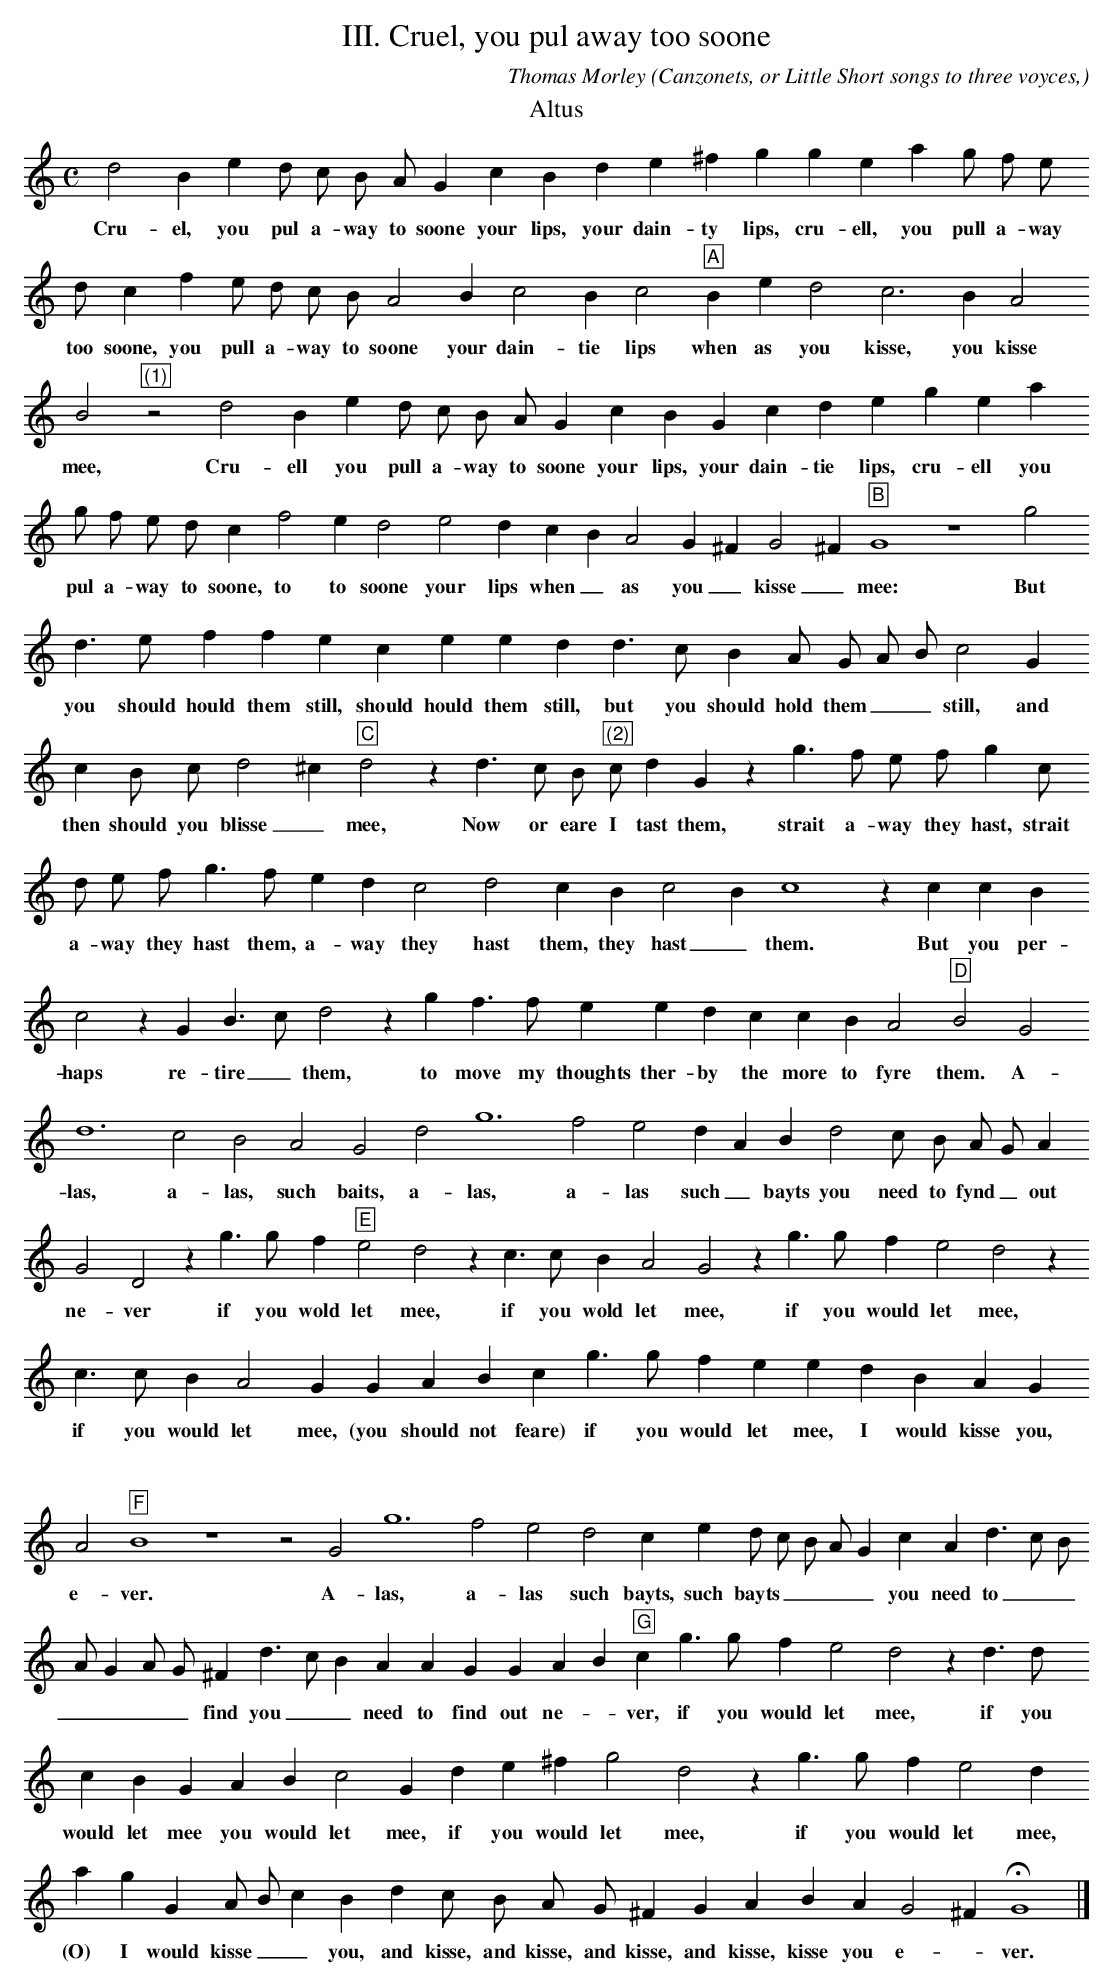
X:1
T:III. Cruel, you pul away too soone
O: Canzonets, or Little Short songs to three voyces,
C: Thomas Morley
K:C
T: Altus
M:C
L:1/8
   d4  B2  e2  d   c B   A  G2    c2   B2    d2   e2   ^f2\
w: Cru-el, you pul a-way to soone your lips, your dain-ty
   g2    g2  e2   a2  g    f e   d   c2     f2  e    d c   B\
w: lips, cru-ell, you pull a-way too soone, you pull a-way to
   A4    B2   c4   B2  c4 "A" B2   e2 d4  c6     B2  A4    B4  "(1)"z4  d4  B2  e2\
w: soone your dain-tie lips   when as you kisse, you kisse mee, Cru-ell you
   d    c B   A  G2    c2   B2    G2   c2   d2  e2    g2  e2  a2  g   f e   d\
w: pull a-way to soone your lips, your dain-tie lips, cru-ell you pul a-way to
   c2     f4 e2 d4    e4   d2   c2   B2 A4  G2 ^F2 G4 ^F2  "B" G8 z8 g4  d3  e\
w: soone, to to soone your lips when _  as  you _  kisse _     mee:      But you should
  f2    f2   e2      c2     e2    e2   d2     d3  c   B2     A    G    A B c4     G2  c2\
w: hould them still,  should hould them still, but you should hold them _ _ still, and then
   B      c   d4     ^c2 "C" d4 z2 d3 c  B    "(2)"c d2   G2 z2   g3     f e   f    g2    c      d\
w: should you blisse _       mee,  Now or eare I  tast them, strait a-way they hast, strait a-
   e   f    g3    f    e2 d2 c4   d4   c2    B2   c4   B2 c8 z2  c2  c2  B2  c4 z2 G2\
w: way they hast them, a-way they hast them, they hast _  them.  But you per-haps  re-
   B3   c  d4 z2 g2 f3   f  e2       e2   d2 c2  c2   B2 A4  "D" B4    G4 d12     c4\
w: tire _  them, to move my thoughts ther-by the more to fyre them.    A- las,  a-
   B4   A4   G4     d4 g12   f4 e4  d2   A2    B2    d4  c    B  A    G   A2  G4 D4\
w: las, such baits, a- las,  a- las such _     bayts you need to fynd _   out ne-ver
z2 g3 g   f2   "E"e4  d4 z2 c3 c   B2   A4  G4 z2 g3 g   f2    e4  d4 z2 c3 c   B2    \
w: if you wold let mee,  if you wold let mee,  if you would let mee,  if you would
   A4    G2   G2   A2     B2  c2     g3 g   f2    e2  e2   d2 B2    A2    G2   A4 "F" B8\
w: let   mee, (you should not feare) if you would let mee, I  would kisse you, e-     ver.
z8 z4 G4 g12   f4 e4  d4   c2     e2   d c B A G2    c2  A2   d3 c B A G2 A G\
w:    A- las,  a- las such bayts, such bayts _ _ _ _ you need to _ _ _ _  _ _
   ^F2  d3 c B2 A2   A2 G2   G2  A2 B2 "G"c2   g3 g   f2    e4  d4 z2 d3 d   c2    B2  G2\
w: find you _ _ need to find out ne- _ ver, if you would let mee,  if you would let mee
   A2  B2    c4  G2   d2 e2  ^f2   g4  d4 z2 g3 g   f2    e4  d2   a2  g2 G2\
w: you would let mee, if you would let mee,  if you would let mee, (O) I  would
   A B     c2 B2   d2  c      B   A      G   ^F2    G2    A2 B2 A2 G4 ^F2 HG8 |]
w: kisse _ _  you, and kisse, and kisse, and kisse, and kisse, kisse you e- _ ver.
